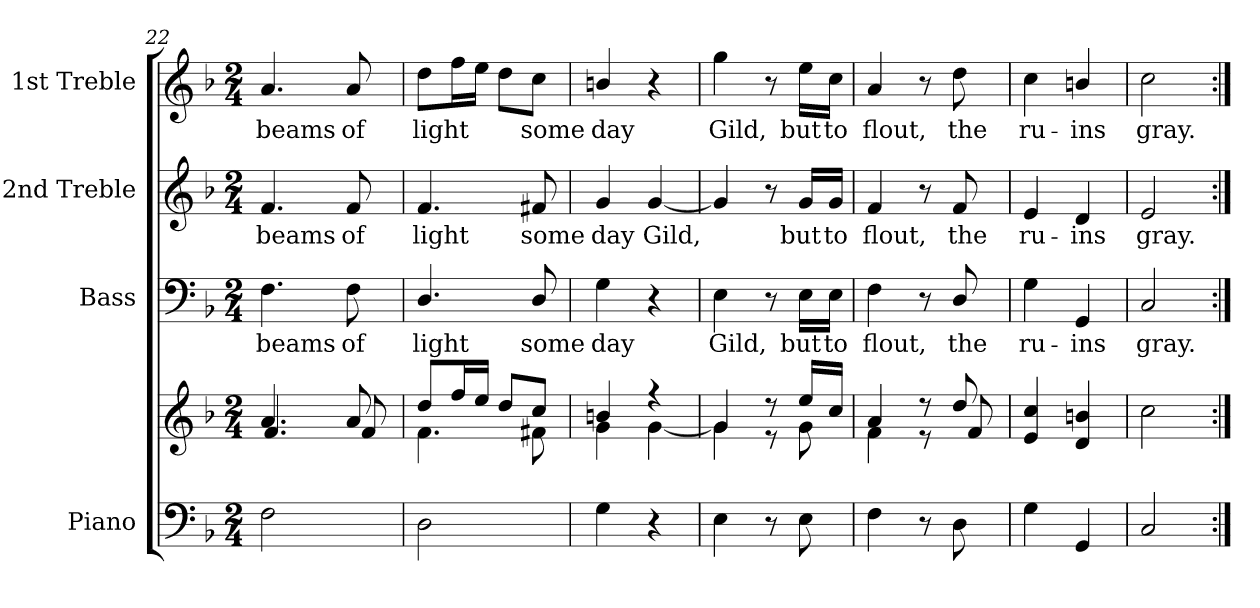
**kern	**kern	**kern	**text	**kern	**text	**kern	**text
*part4	*part4	*part3	*part3	*part2	*part2	*part1	*part1
*staff5	*staff4	*staff3	*staff3	*staff2	*staff2	*staff1	*staff1
*I"Piano	*	*I"Bass	*	*I"2nd Treble	*	*I"1st Treble	*
*clefF4	*clefG2	*clefF4	*	*clefG2	*	*clefG2	*
*k[b-]	*k[b-]	*k[b-]	*	*k[b-]	*	*k[b-]	*
*F:	*F:	*F:	*	*F:	*	*F:	*
*M2/4	*M2/4	*M2/4	*	*M2/4	*	*M2/4	*
=22	=22	=22	=22	=22	=22	=22	=22
*	*^	*	*	*	*	*	*
!	!	!	!	!LO:LY:b:color=#000000	!	!	!	!
!	!	!	!	!	!	!LO:LY:b:color=#000000	!	!
!	!	!	!	!	!	!	!	!LO:LY:b:color=#000000
2Fi\	4.ai/	4.fi/	4.Fi\	beams	4.fi/	beams	4.ai/	beams
!	!	!	!	!LO:LY:b:color=#000000	!	!	!	!
!	!	!	!	!	!	!LO:LY:b:color=#000000	!	!
!	!	!	!	!	!	!	!	!LO:LY:b:color=#000000
.	8ai/	8fi/	8Fi\	of	8fi/	of	8ai/	of
=23	=23	=23	=23	=23	=23	=23	=23	=23
!	!	!	!	!LO:LY:b:color=#000000	!	!	!	!
!	!	!	!	!	!	!LO:LY:b:color=#000000	!	!
!	!	!	!	!	!	!	!	!LO:LY:b:color=#000000
2Di\	8ddi/L	4.fi\	4.Di/	light	4.fi/	light	8ddi\L	light
.	16ffi/L	.	.	.	.	.	16ffi\L	.
.	16eei/JJ	.	.	.	.	.	16eei\JJ	.
.	8ddi/L	.	.	.	.	.	8ddi\L	.
!	!	!	!	!LO:LY:b:color=#000000	!	!	!	!
!	!	!	!	!	!	!LO:LY:b:color=#000000	!	!
!	!	!	!	!	!	!	!	!LO:LY:b:color=#000000
.	8cci/J	8f#Xi\	8Di/	some	8f#Xi/	some	8cci\J	some
=24	=24	=24	=24	=24	=24	=24	=24	=24
!	!	!	!	!LO:LY:b:color=#000000	!	!	!	!
!	!	!	!	!	!	!LO:LY:b:color=#000000	!	!
!	!	!	!	!	!	!	!	!LO:LY:b:color=#000000
4Gi\	4bni/	4gi\	4Gi\	day	4gi/	day	4bni/	day
!	!	!	!	!	!	!LO:LY:b:color=#000000	!	!
4r	4r	[4gi\	4r	.	[4gi/	Gild,	4r	.
=25	=25	=25	=25	=25	=25	=25	=25	=25
!	!	!	!	!LO:LY:b:color=#000000	!	!	!	!
!	!	!	!	!	!	!	!	!LO:LY:b:color=#000000
4Ei\	4gi/]	4gi\	4Ei\	Gild,	4gi/]	.	4ggi\	Gild,
8r	8r	8r	8r	.	8r	.	8r	.
!	!	!	!	!LO:LY:b:color=#000000	!	!	!	!
!	!	!	!	!	!	!LO:LY:b:color=#000000	!	!
!	!	!	!	!	!	!	!	!LO:LY:b:color=#000000
8Ei\	16eei/LL	8gi\	16Ei\LL	but	16gi/LL	but	16eei\LL	but
!	!	!	!	!LO:LY:b:color=#000000	!	!	!	!
!	!	!	!	!	!	!LO:LY:b:color=#000000	!	!
!	!	!	!	!	!	!	!	!LO:LY:b:color=#000000
.	16cci/JJ	.	16Ei\JJ	to	16gi/JJ	to	16cci\JJ	to
=26	=26	=26	=26	=26	=26	=26	=26	=26
!	!	!	!	!LO:LY:b:color=#000000	!	!	!	!
!	!	!	!	!	!	!LO:LY:b:color=#000000	!	!
!	!	!	!	!	!	!	!	!LO:LY:b:color=#000000
4Fi\	4ai/	4fi\	4Fi\	flout,	4fi/	flout,	4ai/	flout,
8r	8r	8r	8r	.	8r	.	8r	.
!	!	!	!	!LO:LY:b:color=#000000	!	!	!	!
!	!	!	!	!	!	!LO:LY:b:color=#000000	!	!
!	!	!	!	!	!	!	!	!LO:LY:b:color=#000000
8Di\	8ddi/	8fi/	8Di/	the	8fi/	the	8ddi\	the
*	*v	*v	*	*	*	*	*	*
=27	=27	=27	=27	=27	=27	=27	=27
*	*^	*	*	*	*	*	*
!	!	!	!	!LO:LY:b:color=#000000	!	!	!	!
*	*v	*v	*	*	*	*	*	*
*	*^	*	*	*	*	*	*
!	!	!	!	!	!	!LO:LY:b:color=#000000	!	!
*	*v	*v	*	*	*	*	*	*
*	*^	*	*	*	*	*	*
!	!	!	!	!	!	!	!	!LO:LY:b:color=#000000
*	*v	*v	*	*	*	*	*	*
4Gi\	4ei/ 4cci	4Gi\	ru-	4ei/	ru-	4cci\	ru-
!	!	!	!LO:LY:b:color=#000000	!	!	!	!
!	!	!	!	!	!LO:LY:b:color=#000000	!	!
!	!	!	!	!	!	!	!LO:LY:b:color=#000000
4GGi/	4di/ 4bni	4GGi/	-ins	4di/	-ins	4bni/	-ins
!!LO:PB:g=z
=28	=28	=28	=28	=28	=28	=28	=28
!	!	!	!LO:LY:b:color=#000000	!	!	!	!
!	!	!	!	!	!LO:LY:b:color=#000000	!	!
!	!	!	!	!	!	!	!LO:LY:b:color=#000000
2Ci/	2cci\	2Ci/	gray.	2ei/	gray.	2cci\	gray.
=:|!	=:|!	=:|!	=:|!	=:|!	=:|!	=:|!	=:|!
*-	*-	*-	*-	*-	*-	*-	*-
